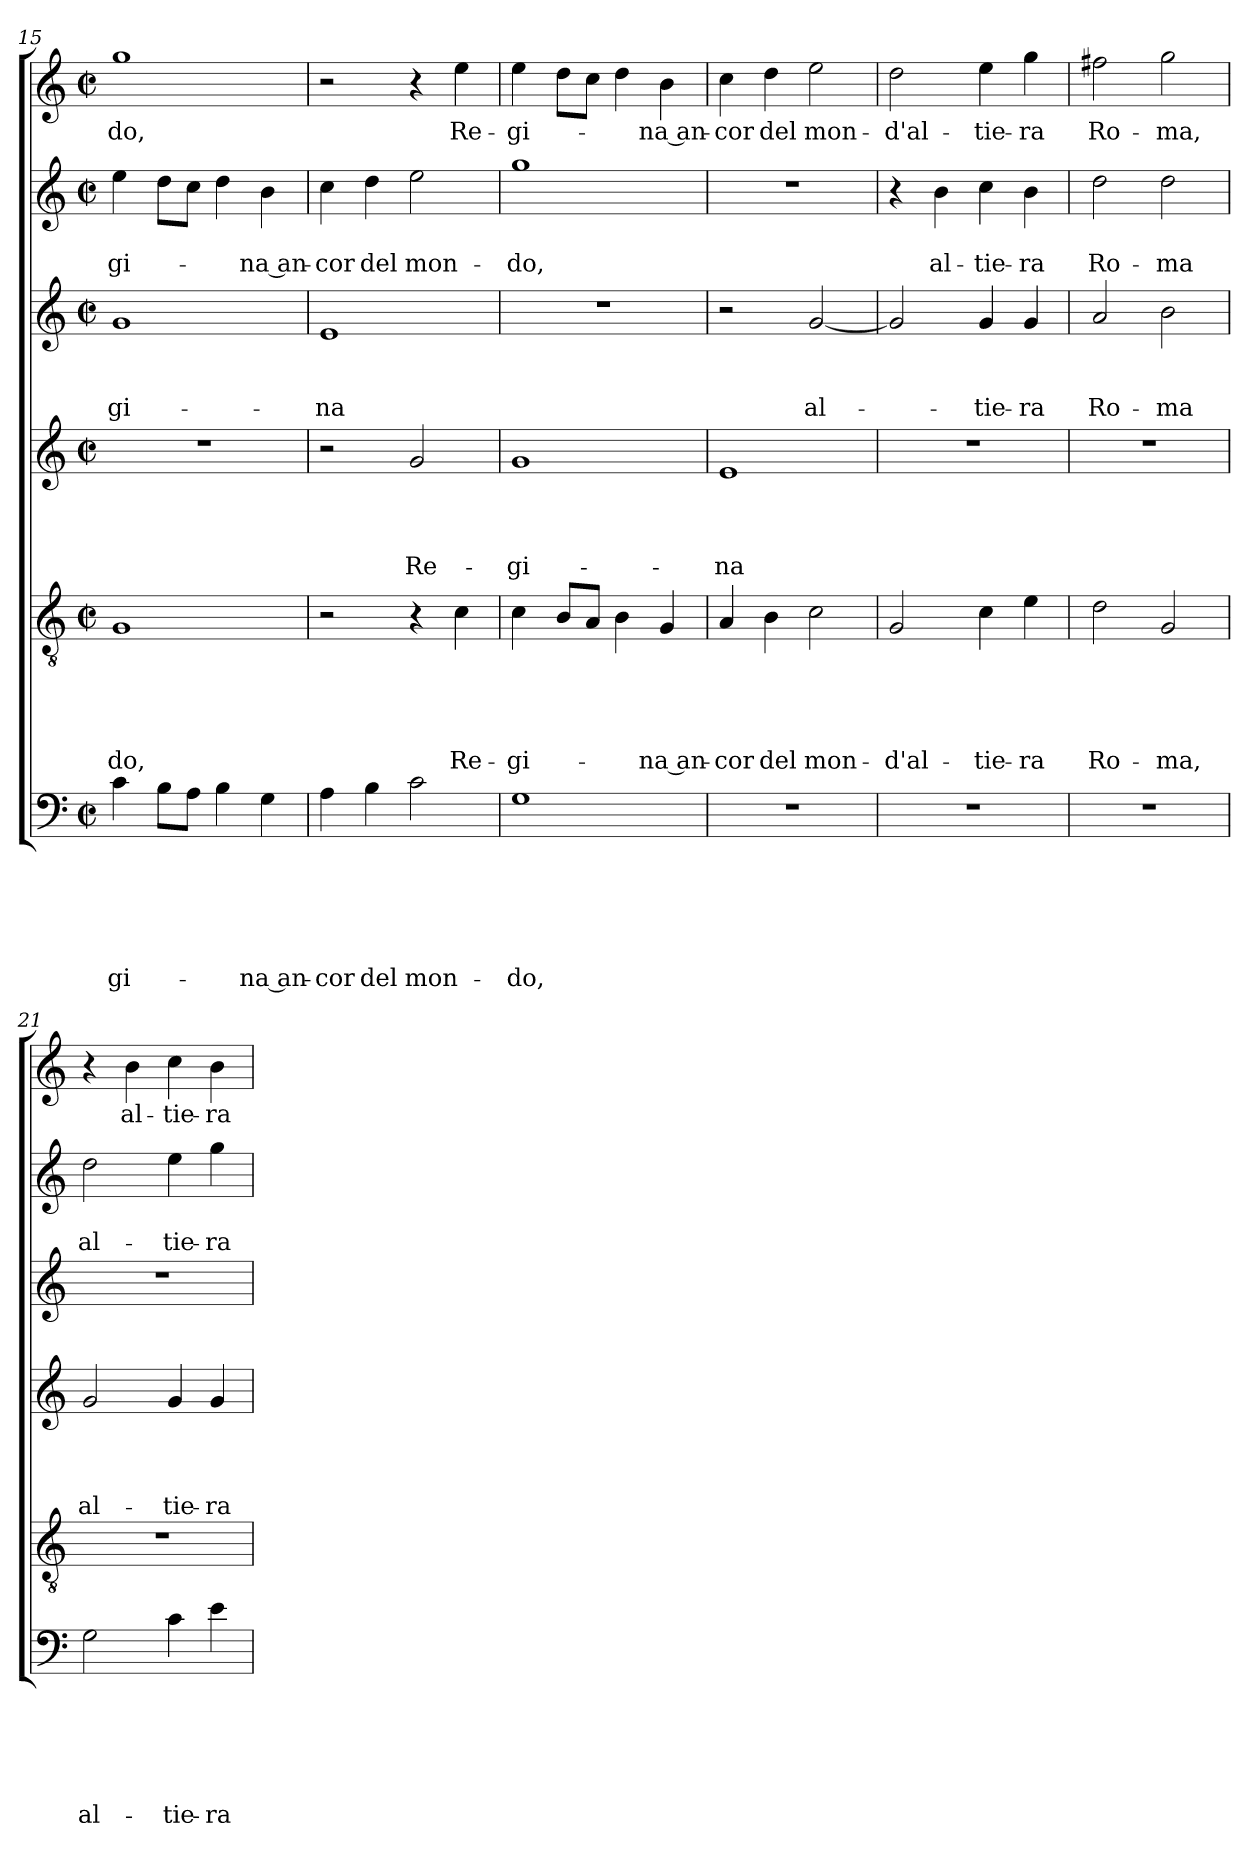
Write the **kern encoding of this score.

**kern	**text	**text	**text	**text	**text	**text	**kern	**text	**text	**text	**text	**text	**kern	**text	**text	**text	**text	**kern	**text	**text	**text	**kern	**text	**text	**kern	**text
*part6	*part6	*part6	*part6	*part6	*part6	*part6	*part5	*part5	*part5	*part5	*part5	*part5	*part4	*part4	*part4	*part4	*part4	*part3	*part3	*part3	*part3	*part2	*part2	*part2	*part1	*part1
*staff6	*staff6	*staff6	*staff6	*staff6	*staff6	*staff6	*staff5	*staff5	*staff5	*staff5	*staff5	*staff5	*staff4	*staff4	*staff4	*staff4	*staff4	*staff3	*staff3	*staff3	*staff3	*staff2	*staff2	*staff2	*staff1	*staff1
*clefF4	*	*	*	*	*	*	*clefGv2	*	*	*	*	*	*clefG2	*	*	*	*	*clefG2	*	*	*	*clefG2	*	*	*clefG2	*
*k[]	*	*	*	*	*	*	*k[]	*	*	*	*	*	*k[]	*	*	*	*	*k[]	*	*	*	*k[]	*	*	*k[]	*
*C:	*	*	*	*	*	*	*C:	*	*	*	*	*	*C:	*	*	*	*	*C:	*	*	*	*C:	*	*	*C:	*
*M2/2	*	*	*	*	*	*	*M2/2	*	*	*	*	*	*M2/2	*	*	*	*	*M2/2	*	*	*	*M2/2	*	*	*M2/2	*
*met(c|)	*	*	*	*	*	*	*met(c|)	*	*	*	*	*	*met(c|)	*	*	*	*	*met(c|)	*	*	*	*met(c|)	*	*	*met(c|)	*
=15	=15	=15	=15	=15	=15	=15	=15	=15	=15	=15	=15	=15	=15	=15	=15	=15	=15	=15	=15	=15	=15	=15	=15	=15	=15	=15
!	!	!	!	!	!	!LO:LY:b	!	!	!	!	!	!LO:LY:b	!	!	!	!	!	!	!	!	!LO:LY:b	!	!	!LO:LY:b	!	!LO:LY:b
4c\	.	.	.	.	.	-gi-	1G	.	.	.	.	-do,	1r	.	.	.	.	1g	.	.	-gi-	4ee\	.	-gi-	1gg	-do,
8B\L	.	.	.	.	.	.	.	.	.	.	.	.	.	.	.	.	.	.	.	.	.	8dd\L	.	.	.	.
8A\J	.	.	.	.	.	.	.	.	.	.	.	.	.	.	.	.	.	.	.	.	.	8cc\J	.	.	.	.
4B\	.	.	.	.	.	.	.	.	.	.	.	.	.	.	.	.	.	.	.	.	.	4dd\	.	.	.	.
!	!	!	!	!	!	!LO:LY:b	!	!	!	!	!	!	!	!	!	!	!	!	!	!	!	!	!	!LO:LY:b	!	!
4G\	.	.	.	.	.	-na an-	.	.	.	.	.	.	.	.	.	.	.	.	.	.	.	4b\	.	-na an-	.	.
=16	=16	=16	=16	=16	=16	=16	=16	=16	=16	=16	=16	=16	=16	=16	=16	=16	=16	=16	=16	=16	=16	=16	=16	=16	=16	=16
!	!	!	!	!	!	!LO:LY:b	!	!	!	!	!	!	!	!	!	!	!	!	!	!	!LO:LY:b	!	!	!LO:LY:b	!	!
4A\	.	.	.	.	.	-cor	2r	.	.	.	.	.	2r	.	.	.	.	1e	.	.	-na	4cc\	.	-cor	2r	.
!	!	!	!	!	!	!LO:LY:b	!	!	!	!	!	!	!	!	!	!	!	!	!	!	!	!	!	!LO:LY:b	!	!
4B\	.	.	.	.	.	del	.	.	.	.	.	.	.	.	.	.	.	.	.	.	.	4dd\	.	del	.	.
!	!	!	!	!	!	!LO:LY:b	!	!	!	!	!	!	!	!	!	!	!LO:LY:b	!	!	!	!	!	!	!LO:LY:b	!	!
2c\	.	.	.	.	.	mon-	4r	.	.	.	.	.	2g/	.	.	.	Re-	.	.	.	.	2ee\	.	mon-	4r	.
!	!	!	!	!	!	!	!	!	!	!	!	!LO:LY:b	!	!	!	!	!	!	!	!	!	!	!	!	!	!LO:LY:b
.	.	.	.	.	.	.	4c\	.	.	.	.	Re-	.	.	.	.	.	.	.	.	.	.	.	.	4ee\	Re-
=17	=17	=17	=17	=17	=17	=17	=17	=17	=17	=17	=17	=17	=17	=17	=17	=17	=17	=17	=17	=17	=17	=17	=17	=17	=17	=17
!	!	!	!	!	!	!LO:LY:b	!	!	!	!	!	!LO:LY:b	!	!	!	!	!LO:LY:b	!	!	!	!	!	!	!LO:LY:b	!	!LO:LY:b
1G	.	.	.	.	.	-do,	4c\	.	.	.	.	-gi-	1g	.	.	.	-gi-	1r	.	.	.	1gg	.	-do,	4ee\	-gi-
.	.	.	.	.	.	.	8B/L	.	.	.	.	.	.	.	.	.	.	.	.	.	.	.	.	.	8dd\L	.
.	.	.	.	.	.	.	8A/J	.	.	.	.	.	.	.	.	.	.	.	.	.	.	.	.	.	8cc\J	.
.	.	.	.	.	.	.	4B\	.	.	.	.	.	.	.	.	.	.	.	.	.	.	.	.	.	4dd\	.
!	!	!	!	!	!	!	!	!	!	!	!	!LO:LY:b	!	!	!	!	!	!	!	!	!	!	!	!	!	!LO:LY:b
.	.	.	.	.	.	.	4G/	.	.	.	.	-na an-	.	.	.	.	.	.	.	.	.	.	.	.	4b\	-na an-
!!LO:LB:g=z
=18	=18	=18	=18	=18	=18	=18	=18	=18	=18	=18	=18	=18	=18	=18	=18	=18	=18	=18	=18	=18	=18	=18	=18	=18	=18	=18
!	!	!	!	!	!	!	!	!	!	!	!	!LO:LY:b	!	!	!	!	!LO:LY:b	!	!	!	!	!	!	!	!	!LO:LY:b
1r	.	.	.	.	.	.	4A/	.	.	.	.	-cor	1e	.	.	.	-na	2r	.	.	.	1r	.	.	4cc\	-cor
!	!	!	!	!	!	!	!	!	!	!	!	!LO:LY:b	!	!	!	!	!	!	!	!	!	!	!	!	!	!LO:LY:b
.	.	.	.	.	.	.	4B\	.	.	.	.	del	.	.	.	.	.	.	.	.	.	.	.	.	4dd\	del
!	!	!	!	!	!	!	!	!	!	!	!	!LO:LY:b	!	!	!	!	!	!	!	!	!LO:LY:b	!	!	!	!	!LO:LY:b
.	.	.	.	.	.	.	2c\	.	.	.	.	mon-	.	.	.	.	.	[2g/	.	.	al-	.	.	.	2ee\	mon-
=19	=19	=19	=19	=19	=19	=19	=19	=19	=19	=19	=19	=19	=19	=19	=19	=19	=19	=19	=19	=19	=19	=19	=19	=19	=19	=19
!	!	!	!	!	!	!	!	!	!	!	!	!LO:LY:b	!	!	!	!	!	!	!	!	!	!	!	!	!	!LO:LY:b
1r	.	.	.	.	.	.	2G/	.	.	.	.	-d'al-	1r	.	.	.	.	2g/]	.	.	.	4r	.	.	2dd\	-d'al-
!	!	!	!	!	!	!	!	!	!	!	!	!	!	!	!	!	!	!	!	!	!	!	!	!LO:LY:b	!	!
.	.	.	.	.	.	.	.	.	.	.	.	.	.	.	.	.	.	.	.	.	.	4b\	.	al-	.	.
!	!	!	!	!	!	!	!	!	!	!	!	!LO:LY:b	!	!	!	!	!	!	!	!	!LO:LY:b	!	!	!LO:LY:b	!	!LO:LY:b
.	.	.	.	.	.	.	4c\	.	.	.	.	-tie-	.	.	.	.	.	4g/	.	.	-tie-	4cc\	.	-tie-	4ee\	-tie-
!	!	!	!	!	!	!	!	!	!	!	!	!LO:LY:b	!	!	!	!	!	!	!	!	!LO:LY:b	!	!	!LO:LY:b	!	!LO:LY:b
.	.	.	.	.	.	.	4e\	.	.	.	.	-ra	.	.	.	.	.	4g/	.	.	-ra	4b\	.	-ra	4gg\	-ra
=20	=20	=20	=20	=20	=20	=20	=20	=20	=20	=20	=20	=20	=20	=20	=20	=20	=20	=20	=20	=20	=20	=20	=20	=20	=20	=20
!	!	!	!	!	!	!	!	!	!	!	!	!LO:LY:b	!	!	!	!	!	!	!	!	!LO:LY:b	!	!	!LO:LY:b	!	!LO:LY:b
1r	.	.	.	.	.	.	2d\	.	.	.	.	Ro-	1r	.	.	.	.	2a/	.	.	Ro-	2dd\	.	Ro-	2ff#X\	Ro-
!	!	!	!	!	!	!	!	!	!	!	!	!LO:LY:b	!	!	!	!	!	!	!	!	!LO:LY:b	!	!	!LO:LY:b	!	!LO:LY:b
.	.	.	.	.	.	.	2G/	.	.	.	.	-ma,	.	.	.	.	.	2b\	.	.	-ma	2dd\	.	-ma	2gg\	-ma,
=21	=21	=21	=21	=21	=21	=21	=21	=21	=21	=21	=21	=21	=21	=21	=21	=21	=21	=21	=21	=21	=21	=21	=21	=21	=21	=21
!	!	!	!	!	!	!LO:LY:b	!	!	!	!	!	!	!	!	!	!	!LO:LY:b	!	!	!	!	!	!	!LO:LY:b	!	!
2G\	.	.	.	.	.	al-	1r	.	.	.	.	.	2g/	.	.	.	al-	1r	.	.	.	2dd\	.	al-	4r	.
!	!	!	!	!	!	!	!	!	!	!	!	!	!	!	!	!	!	!	!	!	!	!	!	!	!	!LO:LY:b
.	.	.	.	.	.	.	.	.	.	.	.	.	.	.	.	.	.	.	.	.	.	.	.	.	4b\	al-
!	!	!	!	!	!	!LO:LY:b	!	!	!	!	!	!	!	!	!	!	!LO:LY:b	!	!	!	!	!	!	!LO:LY:b	!	!LO:LY:b
4c\	.	.	.	.	.	-tie-	.	.	.	.	.	.	4g/	.	.	.	-tie-	.	.	.	.	4ee\	.	-tie-	4cc\	-tie-
!	!	!	!	!	!	!LO:LY:b	!	!	!	!	!	!	!	!	!	!	!LO:LY:b	!	!	!	!	!	!	!LO:LY:b	!	!LO:LY:b
4e\	.	.	.	.	.	-ra	.	.	.	.	.	.	4g/	.	.	.	-ra	.	.	.	.	4gg\	.	-ra	4b\	-ra
=	=	=	=	=	=	=	=	=	=	=	=	=	=	=	=	=	=	=	=	=	=	=	=	=	=	=
*-	*-	*-	*-	*-	*-	*-	*-	*-	*-	*-	*-	*-	*-	*-	*-	*-	*-	*-	*-	*-	*-	*-	*-	*-	*-	*-
